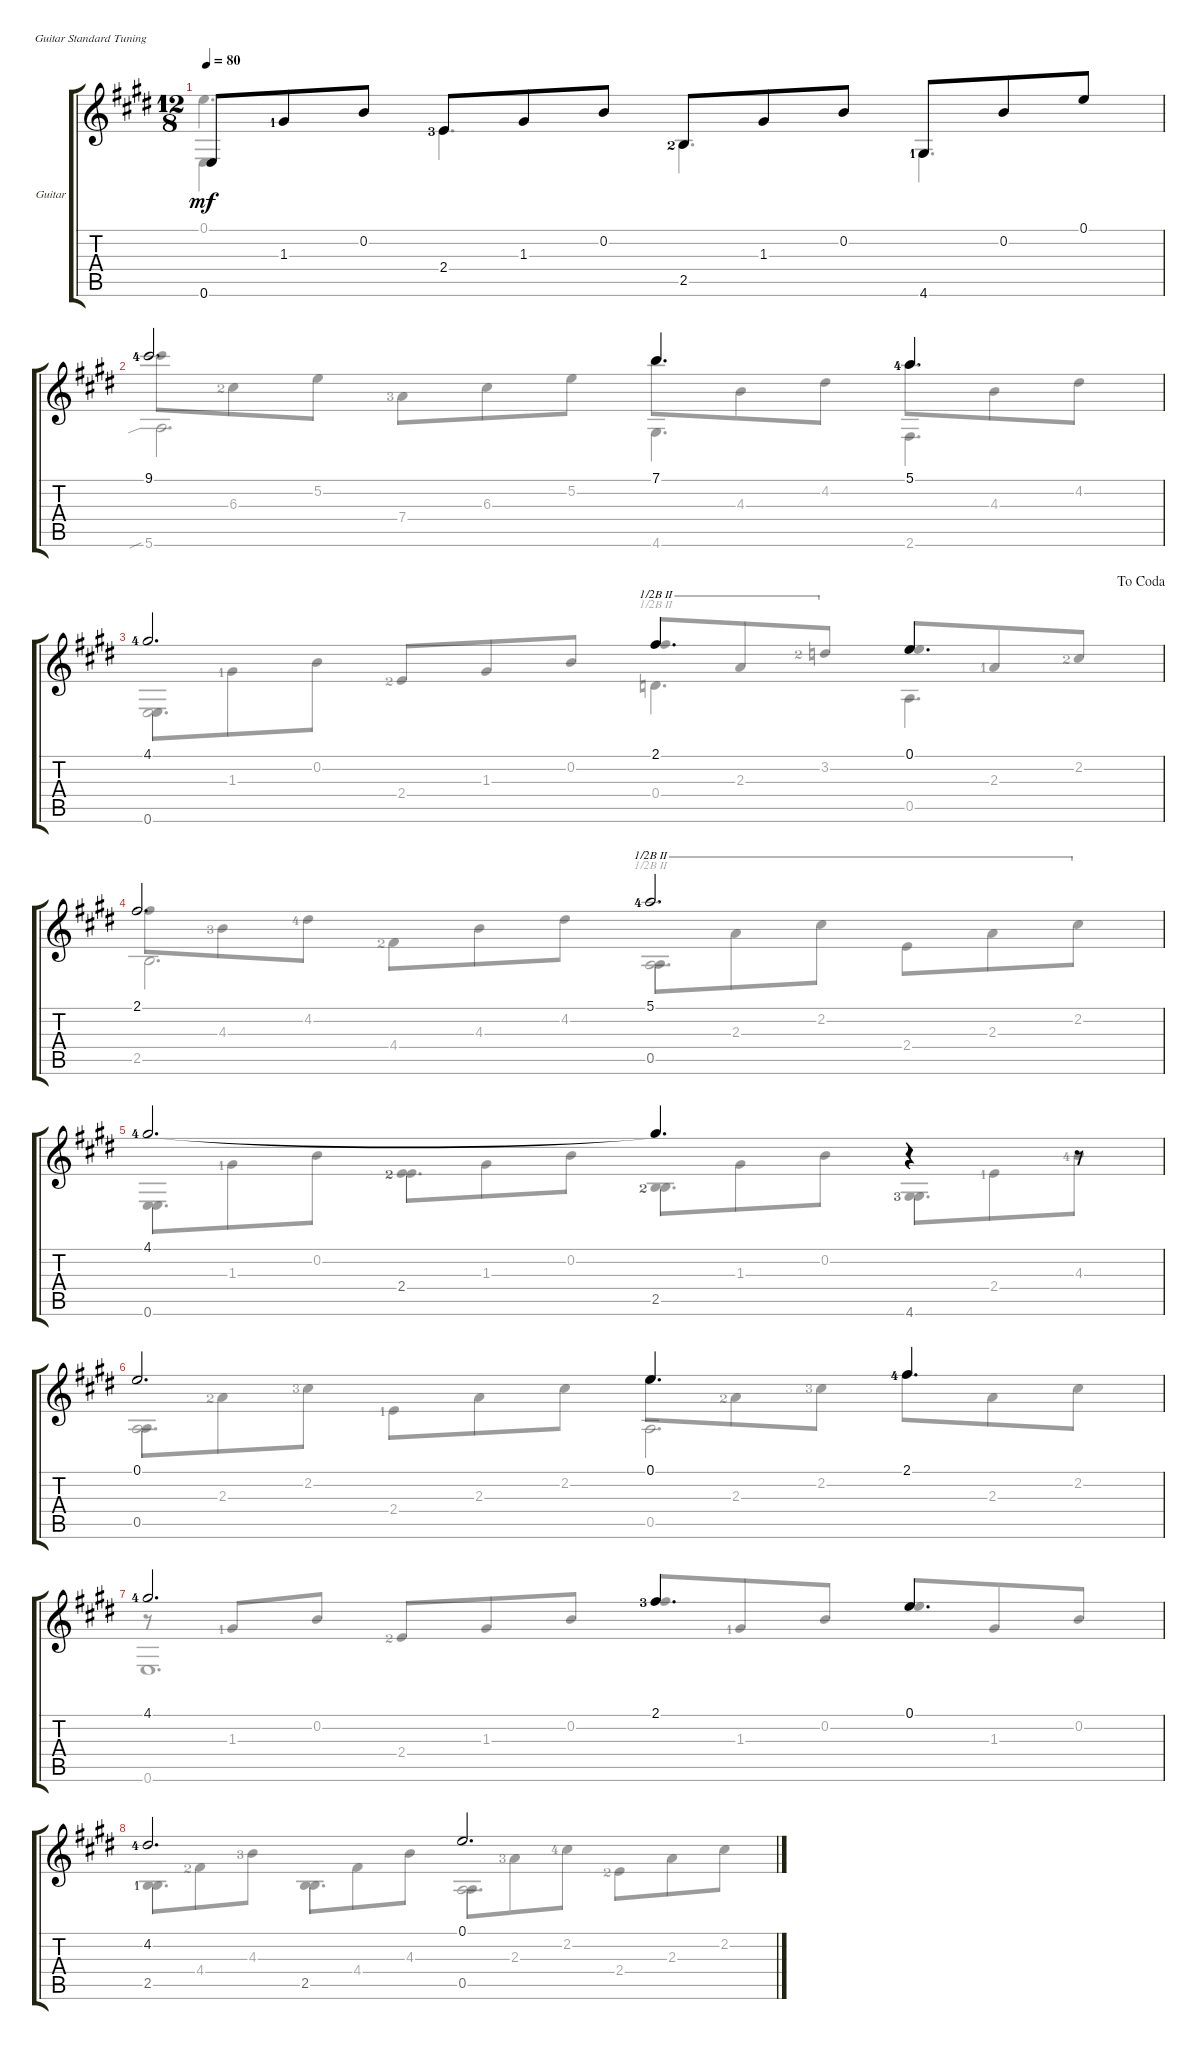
\defaultSystemsLayout 4
\bracketExtendMode groupsimilarinstruments
\firstSystemTrackNameOrientation horizontal
\otherSystemsTrackNameOrientation horizontal
\track (" Guitar" " Guitar") {instrument acousticguitarsteel}
\staff {score tabs}
\tuning (E4 B3 G3 D3 A2 E2)
\voice
\ts (12 8)
\tempo 80
\clef g2
\ks e
0.6.8{dy mf} 1.3{lf 2}.8 0.2.8 2.4{lf 4}.8 1.3.8 0.2.8 2.5{lf 3}.8 1.3.8 0.2.8 4.6{lf 2}.8 0.2.8 0.1.8 |
9.1{lf 5}.2{d} 7.1.4{d} 5.1{lf 5}.4{d} |
\jump dacoda
4.1{lf 5}.2{d} 2.1.4{d barre (2 half)} 0.1.4{d} |
2.1.2{d} 5.1{lf 5}.2{d barre (2 half)} |
4.1{lf 5}.2{d} 4.1{t}.4{d} r.4 r.8 |
0.1.2{d} 0.1.4{d} 2.1{lf 5}.4{d} |
4.1{lf 5}.2{d} 2.1{lf 4}.4{d} 0.1.4{d} |
4.2{lf 5}.2{d} 0.1.2{d}
\voice
\clef g2
\ottava regular
\simile none
\ks e
0.1.4{d dy mf} |
9.1{lf 5}.8 6.3{lf 3}.8 5.2.8 7.4{lf 4}.8 6.3.8 5.2.8 7.1.8 4.3.8 4.2.8 5.1{lf 5}.8 4.3.8 4.2.8 |
0.6.8 1.3{lf 2}.8 0.2.8 2.4{lf 3}.8 1.3.8 0.2.8 2.1.8{barre (2 half) beam invert} 2.3.8{barre (2 half)} 3.2{lf 3}.8{barre (2 half)} 0.1.8{beam invert} 2.3{lf 2}.8 2.2{lf 3}.8 |
2.1.8 4.3{lf 4}.8 4.2{lf 5}.8 4.4{lf 3}.8 4.3.8 4.2.8 0.5.8{barre (2 half)} 2.3.8{barre (2 half)} 2.2.8{barre (2 half)} 2.4.8{barre (2 half)} 2.3.8{barre (2 half)} 2.2.8{barre (2 half)} |
0.6.8 1.3{lf 2}.8 0.2.8 2.4{lf 3}.8 1.3.8 0.2.8 2.5{lf 3}.8 1.3.8 0.2.8 4.6{lf 4}.8 2.4{lf 2}.8 4.3{lf 5}.8 |
0.5.8 2.3{lf 3}.8 2.2{lf 4}.8 2.4{lf 2}.8 2.3.8 2.2.8 0.1.8 2.3{lf 3}.8 2.2{lf 4}.8 2.1{lf 5}.8 2.3.8 2.2.8 |
r.8{beam invert} 1.3{lf 2}.8{beam invert} 0.2.8 2.4{lf 3}.8{beam invert} 1.3.8 0.2.8 2.1{lf 4}.8{beam invert} 1.3{lf 2}.8 0.2.8 0.1.8{beam invert} 1.3.8 0.2.8 |
2.5{lf 2}.8 4.4{lf 3}.8 4.3{lf 4}.8 2.5.8 4.4.8 4.3.8 0.5.8 2.3{lf 4}.8 2.2{lf 5}.8 2.4{lf 3}.8 2.3.8 2.2.8
\voice
\clef g2
\ottava regular
\simile none
\ks e
0.6.4{d dy mf} 2.4{lf 4}.4{d} 2.5{lf 3}.4{d} 4.6{lf 2}.4{d} |
5.6{sib}.2{d} 4.6.4{d} 2.6.4{d} |
0.6.2{d} 0.4.4{d barre (2 half)} 0.5.4{d} |
2.5.2{d} 0.5.2{d barre (2 half)} |
0.6.4{d} 2.4{lf 3}.4{d} 2.5{lf 3}.4{d} 4.6{lf 4}.4{d} |
0.5.2{d} 0.5.2{d} |
0.6.1{d} |
2.5{lf 2}.4{d} 2.5.4{d} 0.5.2{d}
